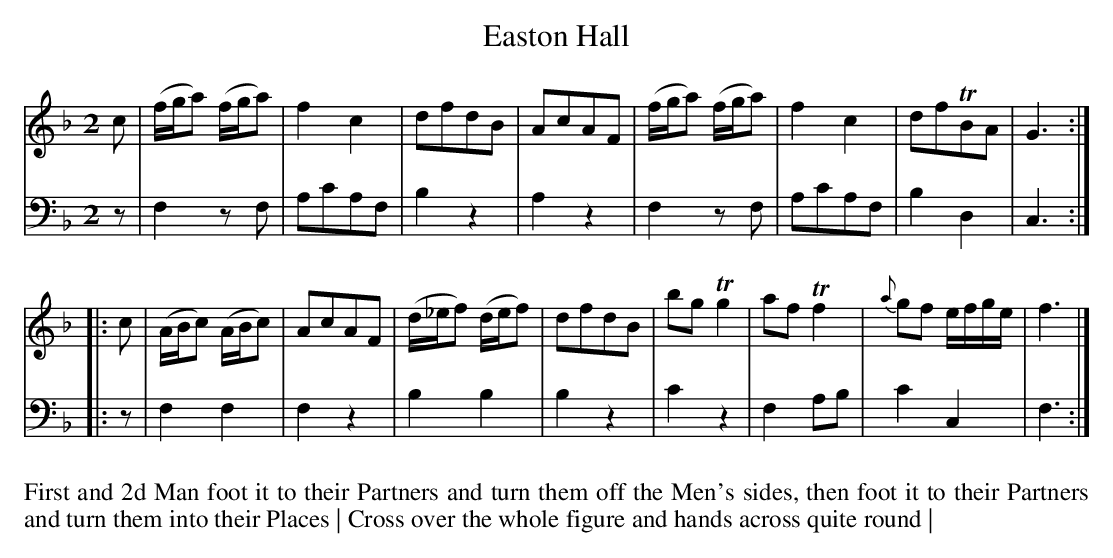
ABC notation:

X:1
T: Easton Hall
M: 2
L: 1/16
K: F
V: 1
c2 |\
(fga2) (fga2) | f4 c4 | d2f2d2B2 | A2c2A2F2 |\
(fga2) (fga2) | f4 c4 | d2f2TB2A2 | G6 :|
|: c2 |\
(ABc2) (ABc2) | A2c2A2F2 | (d_ef2) (def2) | d2f2d2B2 |\
b2g2Tg4 | a2f2Tf4 | {a}g2f2 efge | f6 |]
V: 2 clef=bass middle=d
z2 |\
f4z2f2 | a2c'2a2f2 | b4z4 | a4z4 |\
f4z2f2 | a2c'2a2f2 | b4d4 | c6 :|
|: z2 |\
f4f4 | f4z4 | b4b4 | b4z4 |\
c'4z4 | f4a2b2 | c'4c4 | f6 :|
%%begintext align
First and 2d Man foot it to their Partners and turn them off the Men's sides,
then foot it to their Partners and turn them into their Places |
Cross over the whole figure and hands across quite round |
